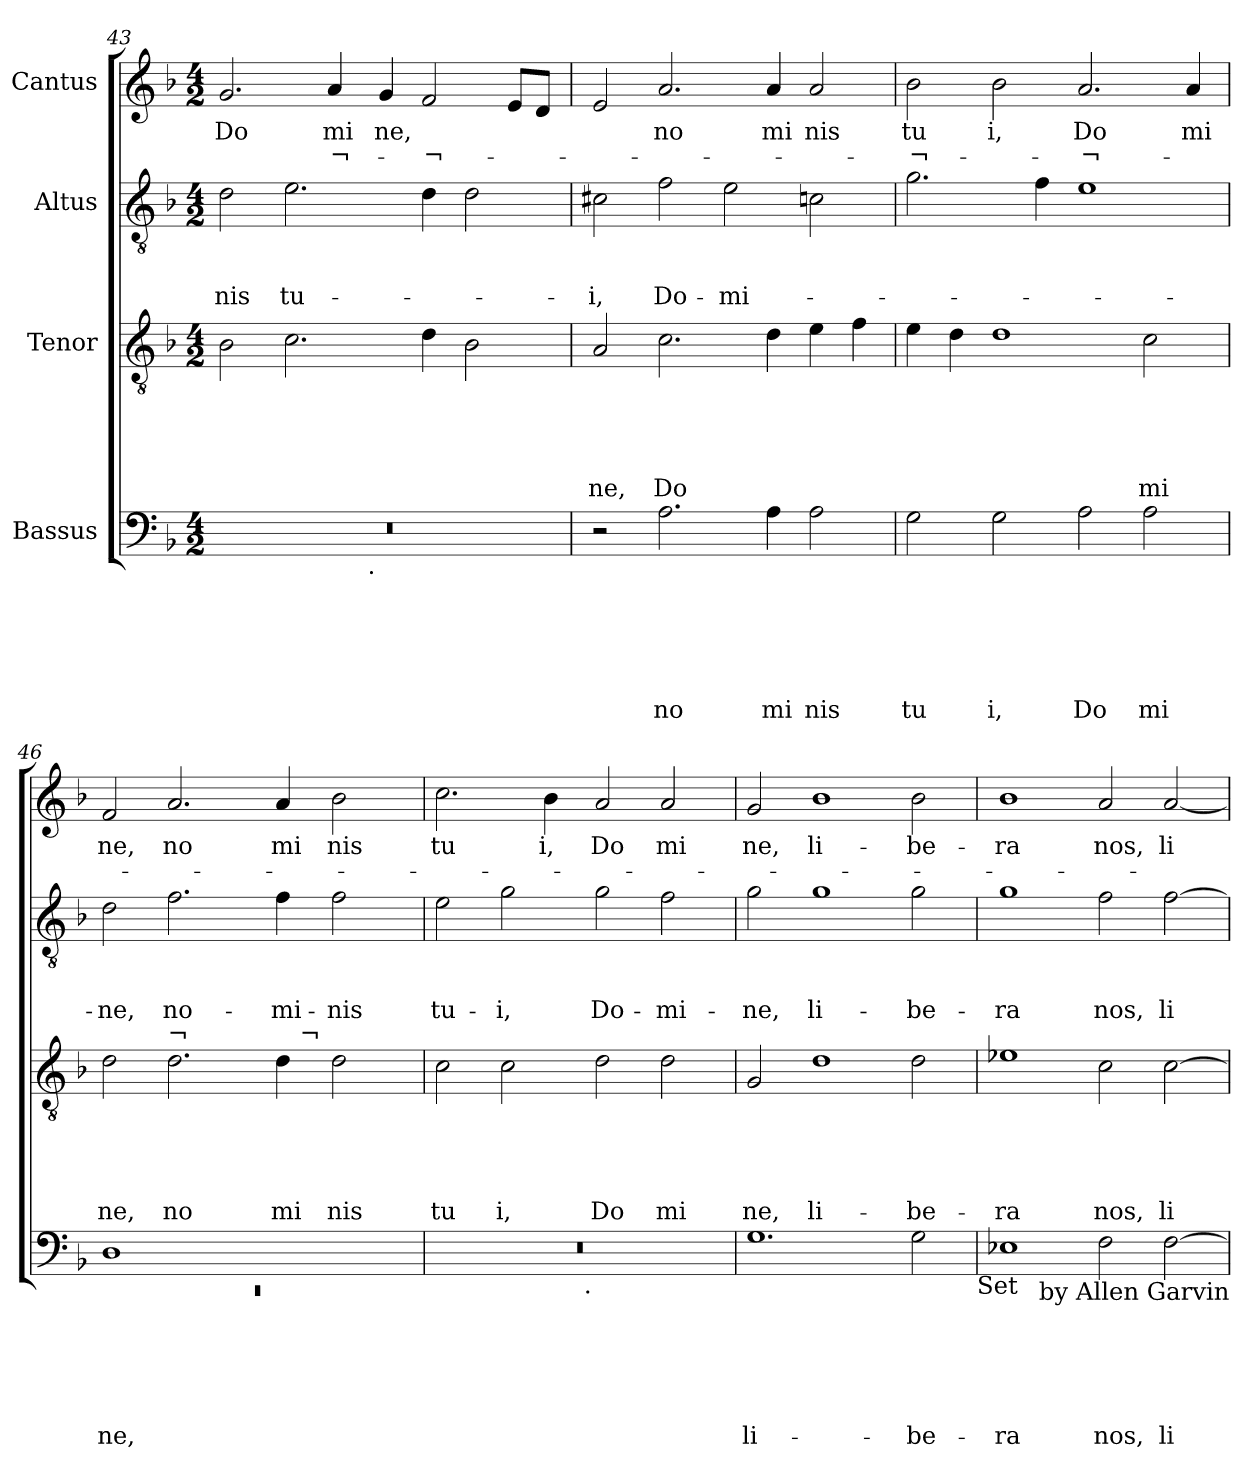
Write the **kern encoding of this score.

**kern	**text	**text	**text	**text	**text	**text	**kern	**text	**text	**text	**text	**text	**kern	**text	**text	**text	**kern	**text	**text
*part4	*part4	*part4	*part4	*part4	*part4	*part4	*part3	*part3	*part3	*part3	*part3	*part3	*part2	*part2	*part2	*part2	*part1	*part1	*part1
*staff4	*staff4	*staff4	*staff4	*staff4	*staff4	*staff4	*staff3	*staff3	*staff3	*staff3	*staff3	*staff3	*staff2	*staff2	*staff2	*staff2	*staff1	*staff1	*staff1
*I"Bassus	*	*	*	*	*	*	*I"Tenor	*	*	*	*	*	*I"Altus	*	*	*	*I"Cantus	*	*
*clefF4	*	*	*	*	*	*	*clefGv2	*	*	*	*	*	*clefGv2	*	*	*	*clefG2	*	*
*k[b-]	*	*	*	*	*	*	*k[b-]	*	*	*	*	*	*k[b-]	*	*	*	*k[b-]	*	*
*F:	*	*	*	*	*	*	*F:	*	*	*	*	*	*F:	*	*	*	*F:	*	*
*M4/2	*	*	*	*	*	*	*M4/2	*	*	*	*	*	*M4/2	*	*	*	*M4/2	*	*
=43	=43	=43	=43	=43	=43	=43	=43	=43	=43	=43	=43	=43	=43	=43	=43	=43	=43	=43	=43
!	!	!	!	!	!	!	!	!	!	!	!	!	!	!	!	!LO:LY:b	!	!LO:LY:b	!
*^	*	*	*	*	*	*	*	*	*	*	*	*	*	*	*	*	*	*	*
0r	2ryy	.	.	.	.	.	.	2B-\	.	.	.	.	.	2d\	.	.	-nis	2.g/	Do	.
!	!	!	!	!	!	!	!	!	!	!	!	!	!	!	!	!	!LO:LY:b	!	!	!
.	4...ryy	.	.	.	.	.	.	2.c\	.	.	.	.	.	2.e\	.	.	tu-	.	.	.
!	!	!	!	!	!	!	!	!	!	!	!	!	!	!	!	!	!	!	!LO:LY:b	!LO:LY:b
.	.	.	.	.	.	.	.	.	.	.	.	.	.	.	.	.	.	4a/	mi	-¬-
!	!LO:TX:b:t=.	!	!	!	!	!	!	!	!	!	!	!	!	!	!	!	!	!	!	!
.	1ryy	.	.	.	.	.	.	.	.	.	.	.	.	.	.	.	.	.	.	.
!	!	!	!	!	!	!	!	!	!	!	!	!	!	!	!	!	!	!	!LO:LY:b	!
.	.	.	.	.	.	.	.	.	.	.	.	.	.	.	.	.	.	4g/	ne,	.
!	!	!	!	!	!	!	!	!	!	!	!	!	!	!	!	!	!	!	!	!LO:LY:b
.	.	.	.	.	.	.	.	4d\	.	.	.	.	.	4d\	.	.	.	2f/	.	-¬-
.	.	.	.	.	.	.	.	2B-\	.	.	.	.	.	2d\	.	.	.	.	.	.
.	.	.	.	.	.	.	.	.	.	.	.	.	.	.	.	.	.	8e/L	.	.
.	.	.	.	.	.	.	.	.	.	.	.	.	.	.	.	.	.	8d/J	.	.
.	32ryy	.	.	.	.	.	.	.	.	.	.	.	.	.	.	.	.	.	.	.
=44	=44	=44	=44	=44	=44	=44	=44	=44	=44	=44	=44	=44	=44	=44	=44	=44	=44	=44	=44	=44
!	!	!	!	!	!	!	!	!	!	!	!	!	!LO:LY:b	!	!	!	!LO:LY:b	!	!	!
*v	*v	*	*	*	*	*	*	*	*	*	*	*	*	*	*	*	*	*	*	*
2r	.	.	.	.	.	.	2A/	.	.	.	.	ne,	2c#X\	.	.	-i,	2e/	.	.
!	!	!	!	!	!	!LO:LY:b	!	!	!	!	!	!LO:LY:b	!	!	!	!LO:LY:b	!	!LO:LY:b	!
2.A\	.	.	.	.	.	no	2.c\	.	.	.	.	Do	2f\	.	.	Do-	2.a/	no	.
!	!	!	!	!	!	!	!	!	!	!	!	!	!	!	!	!LO:LY:b	!	!	!
.	.	.	.	.	.	.	.	.	.	.	.	.	2e\	.	.	-mi-	.	.	.
!	!	!	!	!	!	!LO:LY:b	!	!	!	!	!	!	!	!	!	!	!	!LO:LY:b	!
4A\	.	.	.	.	.	mi	4d\	.	.	.	.	.	.	.	.	.	4a/	mi	.
!	!	!	!	!	!	!LO:LY:b	!	!	!	!	!	!	!	!	!	!	!	!LO:LY:b	!
2A\	.	.	.	.	.	nis	4e\	.	.	.	.	.	2cn\	.	.	.	2a/	nis	.
.	.	.	.	.	.	.	4f\	.	.	.	.	.	.	.	.	.	.	.	.
=45	=45	=45	=45	=45	=45	=45	=45	=45	=45	=45	=45	=45	=45	=45	=45	=45	=45	=45	=45
!	!	!	!	!	!	!LO:LY:b	!	!	!	!	!	!	!	!	!	!	!	!LO:LY:b	!LO:LY:b
2G\	.	.	.	.	.	tu	4e\	.	.	.	.	.	2.g\	.	.	.	2b-\	tu	-¬-
.	.	.	.	.	.	.	4d\	.	.	.	.	.	.	.	.	.	.	.	.
!	!	!	!	!	!	!LO:LY:b	!	!	!	!	!	!	!	!	!	!	!	!LO:LY:b	!
2G\	.	.	.	.	.	i,	1d	.	.	.	.	.	.	.	.	.	2b-\	i,	.
.	.	.	.	.	.	.	.	.	.	.	.	.	4f\	.	.	.	.	.	.
!	!	!	!	!	!	!LO:LY:b	!	!	!	!	!	!	!	!	!	!	!	!LO:LY:b	!LO:LY:b
2A\	.	.	.	.	.	Do	.	.	.	.	.	.	1e	.	.	.	2.a/	Do	-¬-
!	!	!	!	!	!	!LO:LY:b	!	!	!	!	!	!LO:LY:b	!	!	!	!	!	!	!
2A\	.	.	.	.	.	mi	2c\	.	.	.	.	mi	.	.	.	.	.	.	.
!	!	!	!	!	!	!	!	!	!	!	!	!	!	!	!	!	!	!LO:LY:b	!
.	.	.	.	.	.	.	.	.	.	.	.	.	.	.	.	.	4a/	mi	.
=46	=46	=46	=46	=46	=46	=46	=46	=46	=46	=46	=46	=46	=46	=46	=46	=46	=46	=46	=46
*^	*	*	*	*	*	*	*	*	*	*	*	*	*	*	*	*	*	*	*
!	!LO:N:vis=1	!	!	!	!	!	!LO:LY:b	!	!	!	!	!	!LO:LY:b	!	!	!	!LO:LY:b	!	!LO:LY:b	!
*	*	*	*	*	*	*	*	*^	*	*	*	*	*	*	*	*	*	*	*	*
1D	0rEE	.	.	.	.	.	ne,	2d\	1ryy	.	.	.	.	ne,	2d\	.	.	-ne,	2f/	ne,	.
!	!	!	!	!	!	!	!	!LO:TX:a:t=¬	!	!	!	!	!	!	!	!	!	!	!	!	!
!	!	!	!	!	!	!	!	!	!	!	!	!	!	!LO:LY:b	!	!	!	!LO:LY:b	!	!LO:LY:b	!
.	.	.	.	.	.	.	.	2.d\	.	.	.	.	.	no	2.f\	.	.	no-	2.a/	no	.
1ryy	.	.	.	.	.	.	.	.	4ryy	.	.	.	.	.	.	.	.	.	.	.	.
!	!	!	!	!	!	!	!	!	!	!	!	!	!	!LO:LY:b	!	!	!	!LO:LY:b	!	!LO:LY:b	!
.	.	.	.	.	.	.	.	4d\	16.ryy	.	.	.	.	mi	4f\	.	.	-mi-	4a/	mi	.
!	!	!	!	!	!	!	!	!	!LO:TX:a:t=¬	!	!	!	!	!	!	!	!	!	!	!	!
.	.	.	.	.	.	.	.	.	2ryy	.	.	.	.	.	.	.	.	.	.	.	.
!	!	!	!	!	!	!	!	!	!	!	!	!	!	!LO:LY:b	!	!	!	!LO:LY:b	!	!LO:LY:b	!
.	.	.	.	.	.	.	.	2d\	.	.	.	.	.	nis	2f\	.	.	-nis	2b-\	nis	.
.	.	.	.	.	.	.	.	.	8ryy	.	.	.	.	.	.	.	.	.	.	.	.
.	.	.	.	.	.	.	.	.	32ryy	.	.	.	.	.	.	.	.	.	.	.	.
=47	=47	=47	=47	=47	=47	=47	=47	=47	=47	=47	=47	=47	=47	=47	=47	=47	=47	=47	=47	=47	=47
!	!	!	!	!	!	!	!	!	!	!	!	!	!	!LO:LY:b	!	!	!	!LO:LY:b	!	!LO:LY:b	!
*	*	*	*	*	*	*	*	*v	*v	*	*	*	*	*	*	*	*	*	*	*	*
0r	2ryy	.	.	.	.	.	.	2c\	.	.	.	.	tu	2e\	.	.	tu-	2.cc\	tu	.
!	!	!	!	!	!	!	!	!	!	!	!	!	!LO:LY:b	!	!	!	!LO:LY:b	!	!	!
.	4...ryy	.	.	.	.	.	.	2c\	.	.	.	.	i,	2g\	.	.	-i,	.	.	.
!	!	!	!	!	!	!	!	!	!	!	!	!	!	!	!	!	!	!	!LO:LY:b	!
.	.	.	.	.	.	.	.	.	.	.	.	.	.	.	.	.	.	4b-\	i,	.
!	!LO:TX:b:t=.	!	!	!	!	!	!	!	!	!	!	!	!	!	!	!	!	!	!	!
.	1ryy	.	.	.	.	.	.	.	.	.	.	.	.	.	.	.	.	.	.	.
!	!	!	!	!	!	!	!	!	!	!	!	!	!LO:LY:b	!	!	!	!LO:LY:b	!	!LO:LY:b	!
.	.	.	.	.	.	.	.	2d\	.	.	.	.	Do	2g\	.	.	Do-	2a/	Do	.
!	!	!	!	!	!	!	!	!	!	!	!	!	!LO:LY:b	!	!	!	!LO:LY:b	!	!LO:LY:b	!
.	.	.	.	.	.	.	.	2d\	.	.	.	.	mi	2f\	.	.	-mi-	2a/	mi	.
.	32ryy	.	.	.	.	.	.	.	.	.	.	.	.	.	.	.	.	.	.	.
!!LO:LB:g=z
=48	=48	=48	=48	=48	=48	=48	=48	=48	=48	=48	=48	=48	=48	=48	=48	=48	=48	=48	=48	=48
!	!	!	!	!	!	!	!LO:LY:b	!	!	!	!	!	!LO:LY:b	!	!	!	!LO:LY:b	!	!LO:LY:b	!
*v	*v	*	*	*	*	*	*	*	*	*	*	*	*	*	*	*	*	*	*	*
1.G	.	.	.	.	.	li-	2G/	.	.	.	.	ne,	2g\	.	.	-ne,	2g/	ne,	.
!	!	!	!	!	!	!	!	!	!	!	!	!LO:LY:b	!	!	!	!LO:LY:b	!	!LO:LY:b	!
.	.	.	.	.	.	.	1d	.	.	.	.	li-	1g	.	.	li-	1b-	li-	.
!	!	!	!	!	!	!LO:LY:b	!	!	!	!	!	!LO:LY:b	!	!	!	!LO:LY:b	!	!LO:LY:b	!
2G\	.	.	.	.	.	-be-	2d\	.	.	.	.	-be-	2g\	.	.	-be-	2b-\	-be-	.
!LO:TX:b:t=Set	!	!	!	!	!	!	!	!	!	!	!	!	!	!	!	!	!	!	!
=49	=49	=49	=49	=49	=49	=49	=49	=49	=49	=49	=49	=49	=49	=49	=49	=49	=49	=49	=49
!	!	!	!	!	!	!LO:LY:b	!	!	!	!	!	!LO:LY:b	!	!	!	!LO:LY:b	!	!LO:LY:b	!
1E-X	.	.	.	.	.	-ra	1e-X	.	.	.	.	-ra	1g	.	.	-ra	1b-	-ra	.
!	!	!	!	!	!	!LO:LY:b	!	!	!	!	!	!LO:LY:b	!	!	!	!LO:LY:b	!	!LO:LY:b	!
2F\	.	.	.	.	.	nos,	2c\	.	.	.	.	nos,	2f\	.	.	nos,	2a/	nos,	.
!	!	!	!	!	!	!LO:LY:b	!	!	!	!	!	!LO:LY:b	!	!	!	!LO:LY:b	!	!LO:LY:b	!
[>2F\	.	.	.	.	.	li-	[>2c\	.	.	.	.	li-	[>2f\	.	.	li-	[<2a/	li-	.
!LO:TX:b:t=by Allen Garvin	!	!	!	!	!	!	!	!	!	!	!	!	!	!	!	!	!	!	!
=	=	=	=	=	=	=	=	=	=	=	=	=	=	=	=	=	=	=	=
*-	*-	*-	*-	*-	*-	*-	*-	*-	*-	*-	*-	*-	*-	*-	*-	*-	*-	*-	*-
